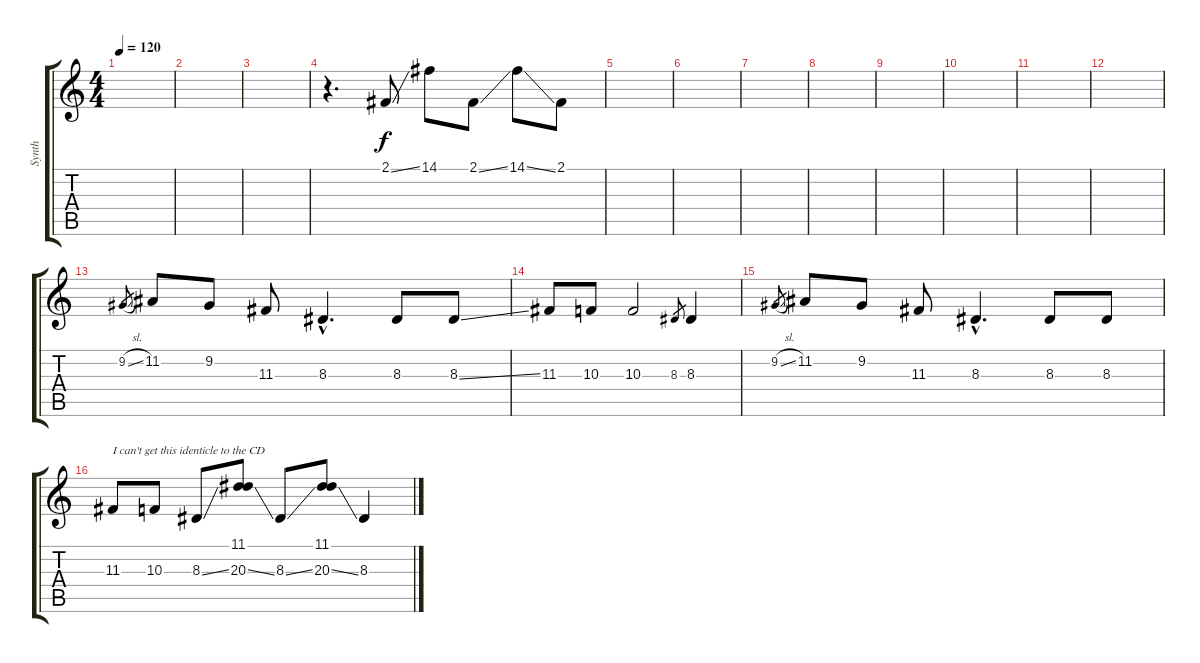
\track ("Synth" "Synth") {instrument lead1square}
\staff {score tabs}
\tuning (E4 B3 G3 D3 A2 E2) {hide}
\ts (4 4)
\tempo 120
\clef g2
\ks c
|
|
|
r.4{d} 2.1{ss}.8 14.1.8 2.1{ss}.8 14.1{ss}.8 2.1.8 |
|
|
|
|
|
|
|
|
9.2{sl}.8{gr} 11.2.8 9.2.8 11.3.8 8.3{hac}.4{d} 8.3.8 8.3{ss}.8 |
11.3.8 10.3.8 10.3.2 8.3.8{gr} 8.3.4 |
9.2{sl}.8{gr} 11.2.8 9.2.8 11.3.8 8.3{hac}.4{d} 8.3.8 8.3.8 |
11.3.8{txt "I can't get this identicle to the CD"} 10.3.8 8.3{ss}.8 (11.1 20.3{ss}).8 8.3{ss}.8 (11.1 20.3{ss}).8 8.3.4
